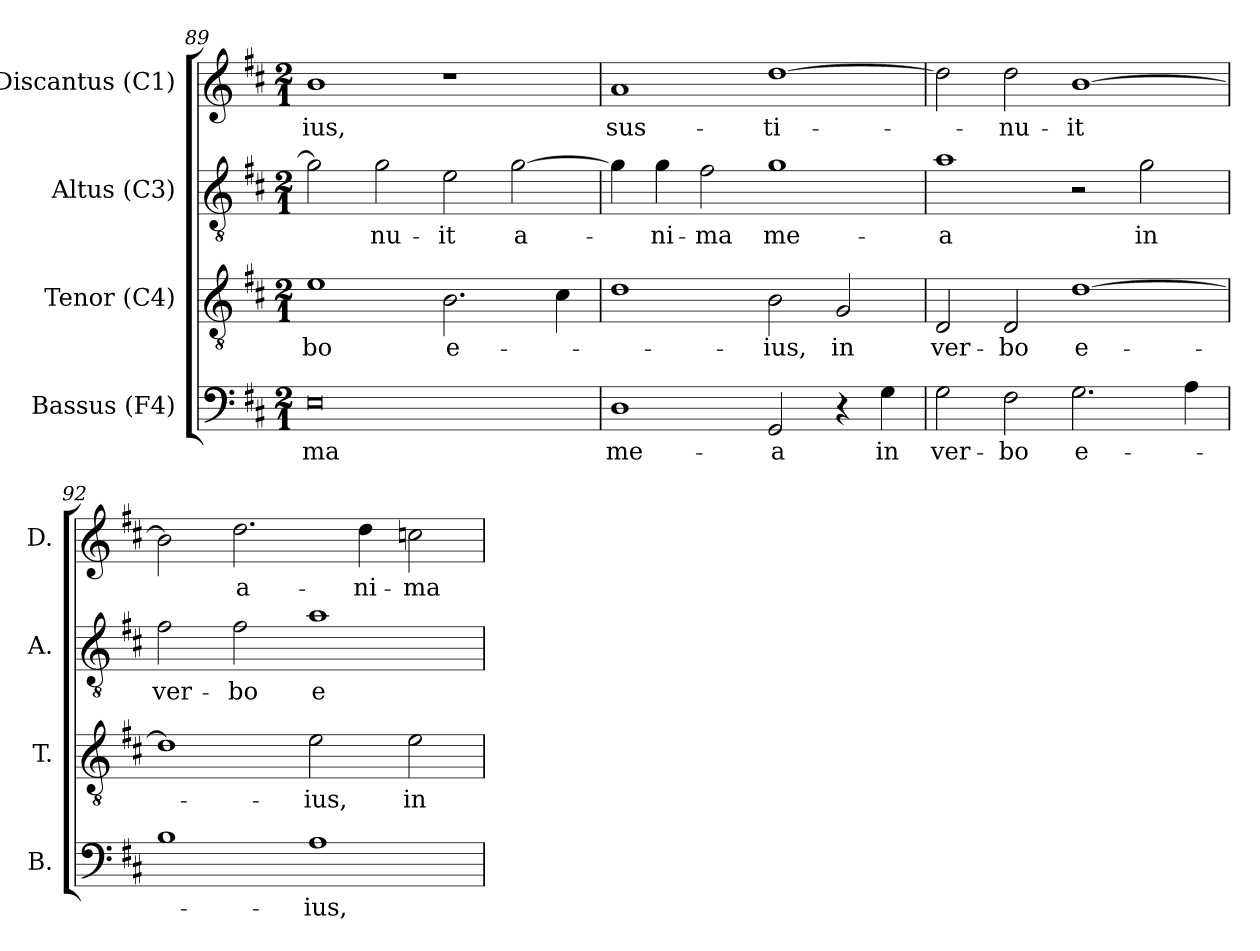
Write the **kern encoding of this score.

**kern	**text	**kern	**text	**kern	**text	**kern	**text
*part4	*part4	*part3	*part3	*part2	*part2	*part1	*part1
*staff4	*staff4	*staff3	*staff3	*staff2	*staff2	*staff1	*staff1
*I"Bassus (F4)	*	*I"Tenor (C4)	*	*I"Altus (C3)	*	*I"Discantus (C1)	*
*I'B.	*	*I'T.	*	*I'A.	*	*I'D.	*
*clefF4	*	*clefGv2	*	*clefGv2	*	*clefG2	*
*	*	*ITrd7c12	*	*ITrd7c12	*	*	*
*k[f#c#]	*	*k[f#c#]	*	*k[f#c#]	*	*k[f#c#]	*
*D:	*	*D:	*	*D:	*	*D:	*
*M2/1	*	*M2/1	*	*M2/1	*	*M2/1	*
=89	=89	=89	=89	=89	=89	=89	=89
!	!LO:LY:b:color=#000000	!	!	!	!	!	!
!	!	!	!LO:LY:b:color=#000000	!	!	!	!
!	!	!	!	!	!	!	!LO:LY:b:color=#000000
0Ei	-ma	1Ei	-bo	2Gi\]	.	1bi	-ius,
!	!	!	!	!	!LO:LY:b:color=#000000	!	!
.	.	.	.	2Gi\	-nu-	.	.
!	!	!	!LO:LY:b:color=#000000	!	!	!	!
!	!	!	!	!	!LO:LY:b:color=#000000	!	!
.	.	2.BBi\	e-	2Ei\	-it	1r	.
!	!	!	!	!	!LO:LY:b:color=#000000	!	!
.	.	.	.	[2Gi\	a-	.	.
.	.	4C#i\	.	.	.	.	.
!!LO:LB:g=z
=90	=90	=90	=90	=90	=90	=90	=90
!	!LO:LY:b:color=#000000	!	!	!	!	!	!
!	!	!	!	!	!	!	!LO:LY:b:color=#000000
1Di	me-	1Di	.	4Gi\]	.	1ai	sus-
!	!	!	!	!	!LO:LY:b:color=#000000	!	!
.	.	.	.	4Gi\	-ni-	.	.
!	!	!	!	!	!LO:LY:b:color=#000000	!	!
.	.	.	.	2F#i\	-ma	.	.
!	!LO:LY:b:color=#000000	!	!	!	!	!	!
!	!	!	!LO:LY:b:color=#000000	!	!	!	!
!	!	!	!	!	!LO:LY:b:color=#000000	!	!
!	!	!	!	!	!	!	!LO:LY:b:color=#000000
2GGi/	-a	2BBi\	-ius,	1Gi	me-	[1ddi	-ti-
!	!	!	!LO:LY:b:color=#000000	!	!	!	!
4r	.	2GGi/	in	.	.	.	.
!	!LO:LY:b:color=#000000	!	!	!	!	!	!
4Gi\	in	.	.	.	.	.	.
=91	=91	=91	=91	=91	=91	=91	=91
!	!LO:LY:b:color=#000000	!	!	!	!	!	!
!	!	!	!LO:LY:b:color=#000000	!	!	!	!
!	!	!	!	!	!LO:LY:b:color=#000000	!	!
2Gi\	ver-	2DDi/	ver-	1Ai	-a	2ddi\]	.
!	!LO:LY:b:color=#000000	!	!	!	!	!	!
!	!	!	!LO:LY:b:color=#000000	!	!	!	!
!	!	!	!	!	!	!	!LO:LY:b:color=#000000
2F#i\	-bo	2DDi/	-bo	.	.	2ddi\	-nu-
!	!LO:LY:b:color=#000000	!	!	!	!	!	!
!	!	!	!LO:LY:b:color=#000000	!	!	!	!
!	!	!	!	!	!	!	!LO:LY:b:color=#000000
2.Gi\	e-	[1Di	e-	2r	.	[1bi	-it
!	!	!	!	!	!LO:LY:b:color=#000000	!	!
.	.	.	.	2Gi\	in	.	.
4Ai\	.	.	.	.	.	.	.
=92	=92	=92	=92	=92	=92	=92	=92
!	!	!	!	!	!LO:LY:b:color=#000000	!	!
1Bi	.	1Di]	.	2F#i\	ver-	2bi\]	.
!	!	!	!	!	!LO:LY:b:color=#000000	!	!
!	!	!	!	!	!	!	!LO:LY:b:color=#000000
.	.	.	.	2F#i\	-bo	2.ddi\	a-
!	!LO:LY:b:color=#000000	!	!	!	!	!	!
!	!	!	!LO:LY:b:color=#000000	!	!	!	!
!	!	!	!	!	!LO:LY:b:color=#000000	!	!
1Ai	-ius,	2Ei\	-ius,	1Ai	e-	.	.
!	!	!	!	!	!	!	!LO:LY:b:color=#000000
.	.	.	.	.	.	4ddi\	-ni-
!	!	!	!LO:LY:b:color=#000000	!	!	!	!
!	!	!	!	!	!	!	!LO:LY:b:color=#000000
.	.	2Ei\	in	.	.	2ccni\	-ma
=	=	=	=	=	=	=	=
*-	*-	*-	*-	*-	*-	*-	*-
